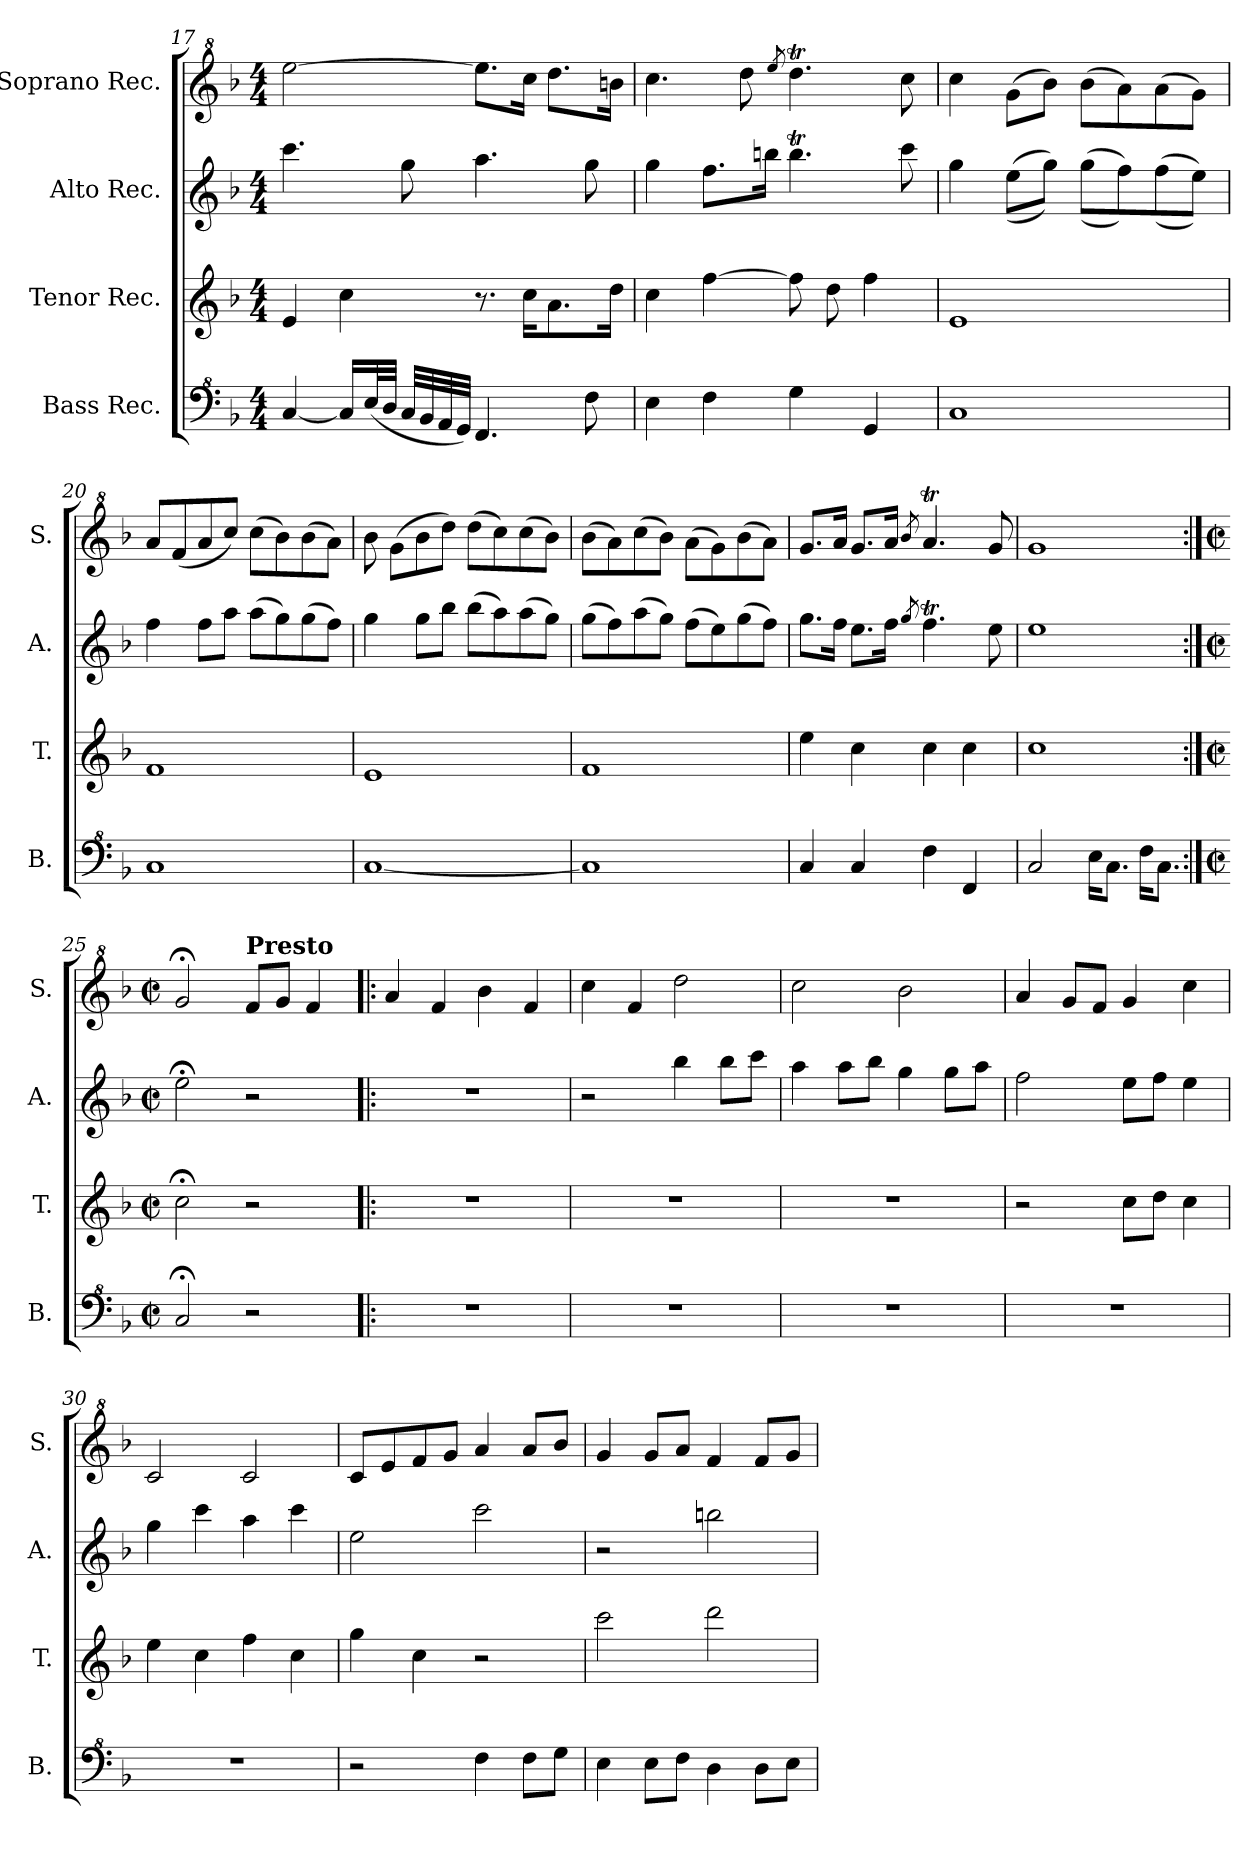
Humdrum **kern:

**kern	**kern	**kern	**kern
*part4	*part3	*part2	*part1
*staff4	*staff3	*staff2	*staff1
*I"Bass Rec.	*I"Tenor Rec.	*I"Alto Rec.	*I"Soprano Rec.
*I'B.	*I'T.	*I'A.	*I'S.
*clefF^4	*clefG2	*clefG2	*clefG^2
*k[b-]	*k[b-]	*k[b-]	*k[b-]
*F:	*F:	*F:	*F:
*M4/4	*M4/4	*M4/4	*M4/4
=17	=17	=17	=17
[4c/	4e/	4.ccc\	[2eee\
16c/LL]	4cc\	.	.
(32e/L	.	.	.
32d/JJJ	.	.	.
32c/LLL	.	8gg\	.
32B-/	.	.	.
32A/	.	.	.
32G/JJJ)	.	.	.
4.F/	8.r	4.aa\	8.eee\L]
.	16cc\KL	.	16ccc\Jk
.	8.a\	.	8.ddd\L
8f\	.	8gg\	.
.	16dd\Jk	.	16bbn\Jk
=18	=18	=18	=18
4e\	4cc\	4gg\	4.ccc\
4f\	[4ff\	8.ff\L	.
.	.	.	8ddd\
.	.	16bbn\Jk	.
.	.	.	8qeee/
4g\	8ff\]	4.bbt\	4.dddT\
.	8dd\	.	.
4G/	4ff\	.	.
.	.	8ccc\	8ccc\
=19	=19	=19	=19
1c	1e	4gg\	4ccc\
.	.	(>(>8ee\L	(>8gg\L
.	.	8gg\J))	8bb-\J)
.	.	(>(>8gg\L	(>8bb-\L
.	.	8ff\))	8aa\)
.	.	(>(>8ff\	(>8aa\
.	.	8ee\J))	8gg\J)
=20	=20	=20	=20
1c	1f	4ff\	8aa/L
.	.	.	(8ff/
.	.	8ff\L	8aa/
.	.	8aa\J	8ccc/J)
.	.	(>8aa\L	(>8ccc\L
.	.	8gg\)	8bb-\)
.	.	(>8gg\	(>8bb-\
.	.	8ff\J)	8aa\J)
=21	=21	=21	=21
[1c	1e	4gg\	8bb-\
.	.	.	(>8gg\L
.	.	8gg\L	8bb-\
.	.	8bb-\J	8ddd\J)
.	.	(>8bb-\L	(>8ddd\L
.	.	8aa\)	8ccc\)
.	.	(>8aa\	(>8ccc\
.	.	8gg\J)	8bb-\J)
=22	=22	=22	=22
1c]	1f	(>8gg\L	(>8bb-\L
.	.	8ff\)	8aa\)
.	.	(>8aa\	(>8ccc\
.	.	8gg\J)	8bb-\J)
.	.	(>8ff\L	(>8aa\L
.	.	8ee\)	8gg\)
.	.	(>8gg\	(>8bb-\
.	.	8ff\J)	8aa\J)
!!LO:LB:g=z
=23	=23	=23	=23
4c/	4ee\	8.gg\L	8.gg/L
.	.	16ff\Jk	16aa/Jk
4c/	4cc\	8.ee\L	8.gg/L
.	.	16ff\Jk	16aa/Jk
.	.	8qgg/	8qbb-/
4f\	4cc\	4.ffT\	4.aat/
4F/	4cc\	.	.
.	.	8ee\	8gg/
=24	=24	=24	=24
2c/	1cc	1ee	1gg
16e\KL	.	.	.
8.c\J	.	.	.
16f\KL	.	.	.
8.c\J	.	.	.
=25:|!	=25:|!	=25:|!	=25:|!
*M2/2	*M2/2	*M2/2	*M2/2
*met(c|)	*met(c|)	*met(c|)	*met(c|)
2c;</	2cc;<\	2ee;<\	2gg;</
!	!	!	!LO:TX:a:B:t=Presto
2r	2r	2r	8ff/L
.	.	.	8gg/J
.	.	.	4ff/
=26!|:	=26!|:	=26!|:	=26!|:
1r	1r	1r	4aa/
.	.	.	4ff/
.	.	.	4bb-\
.	.	.	4ff/
=27	=27	=27	=27
1r	1r	2r	4ccc\
.	.	.	4ff/
.	.	4bb-\	2ddd\
.	.	8bb-\L	.
.	.	8ccc\J	.
=28	=28	=28	=28
1r	1r	4aa\	2ccc\
.	.	8aa\L	.
.	.	8bb-\J	.
.	.	4gg\	2bb-\
.	.	8gg\L	.
.	.	8aa\J	.
=29	=29	=29	=29
1r	2r	2ff\	4aa/
.	.	.	8gg/L
.	.	.	8ff/J
.	8cc\L	8ee\L	4gg/
.	8dd\J	8ff\J	.
.	4cc\	4ee\	4ccc\
=30	=30	=30	=30
1r	4ee\	4gg\	2cc/
.	4cc\	4ccc\	.
.	4ff\	4aa\	2cc/
.	4cc\	4ccc\	.
=31	=31	=31	=31
2r	4gg\	2ee\	8cc/L
.	.	.	8ee/
.	4cc\	.	8ff/
.	.	.	8gg/J
4f\	2r	2ccc\	4aa/
8f\L	.	.	8aa/L
8g\J	.	.	8bb-/J
=32	=32	=32	=32
4e\	2ccc\	2r	4gg/
8e\L	.	.	8gg/L
8f\J	.	.	8aa/J
4d\	2ddd\	2bbn\	4ff/
8d\L	.	.	8ff/L
8e\J	.	.	8gg/J
=	=	=	=
*-	*-	*-	*-
